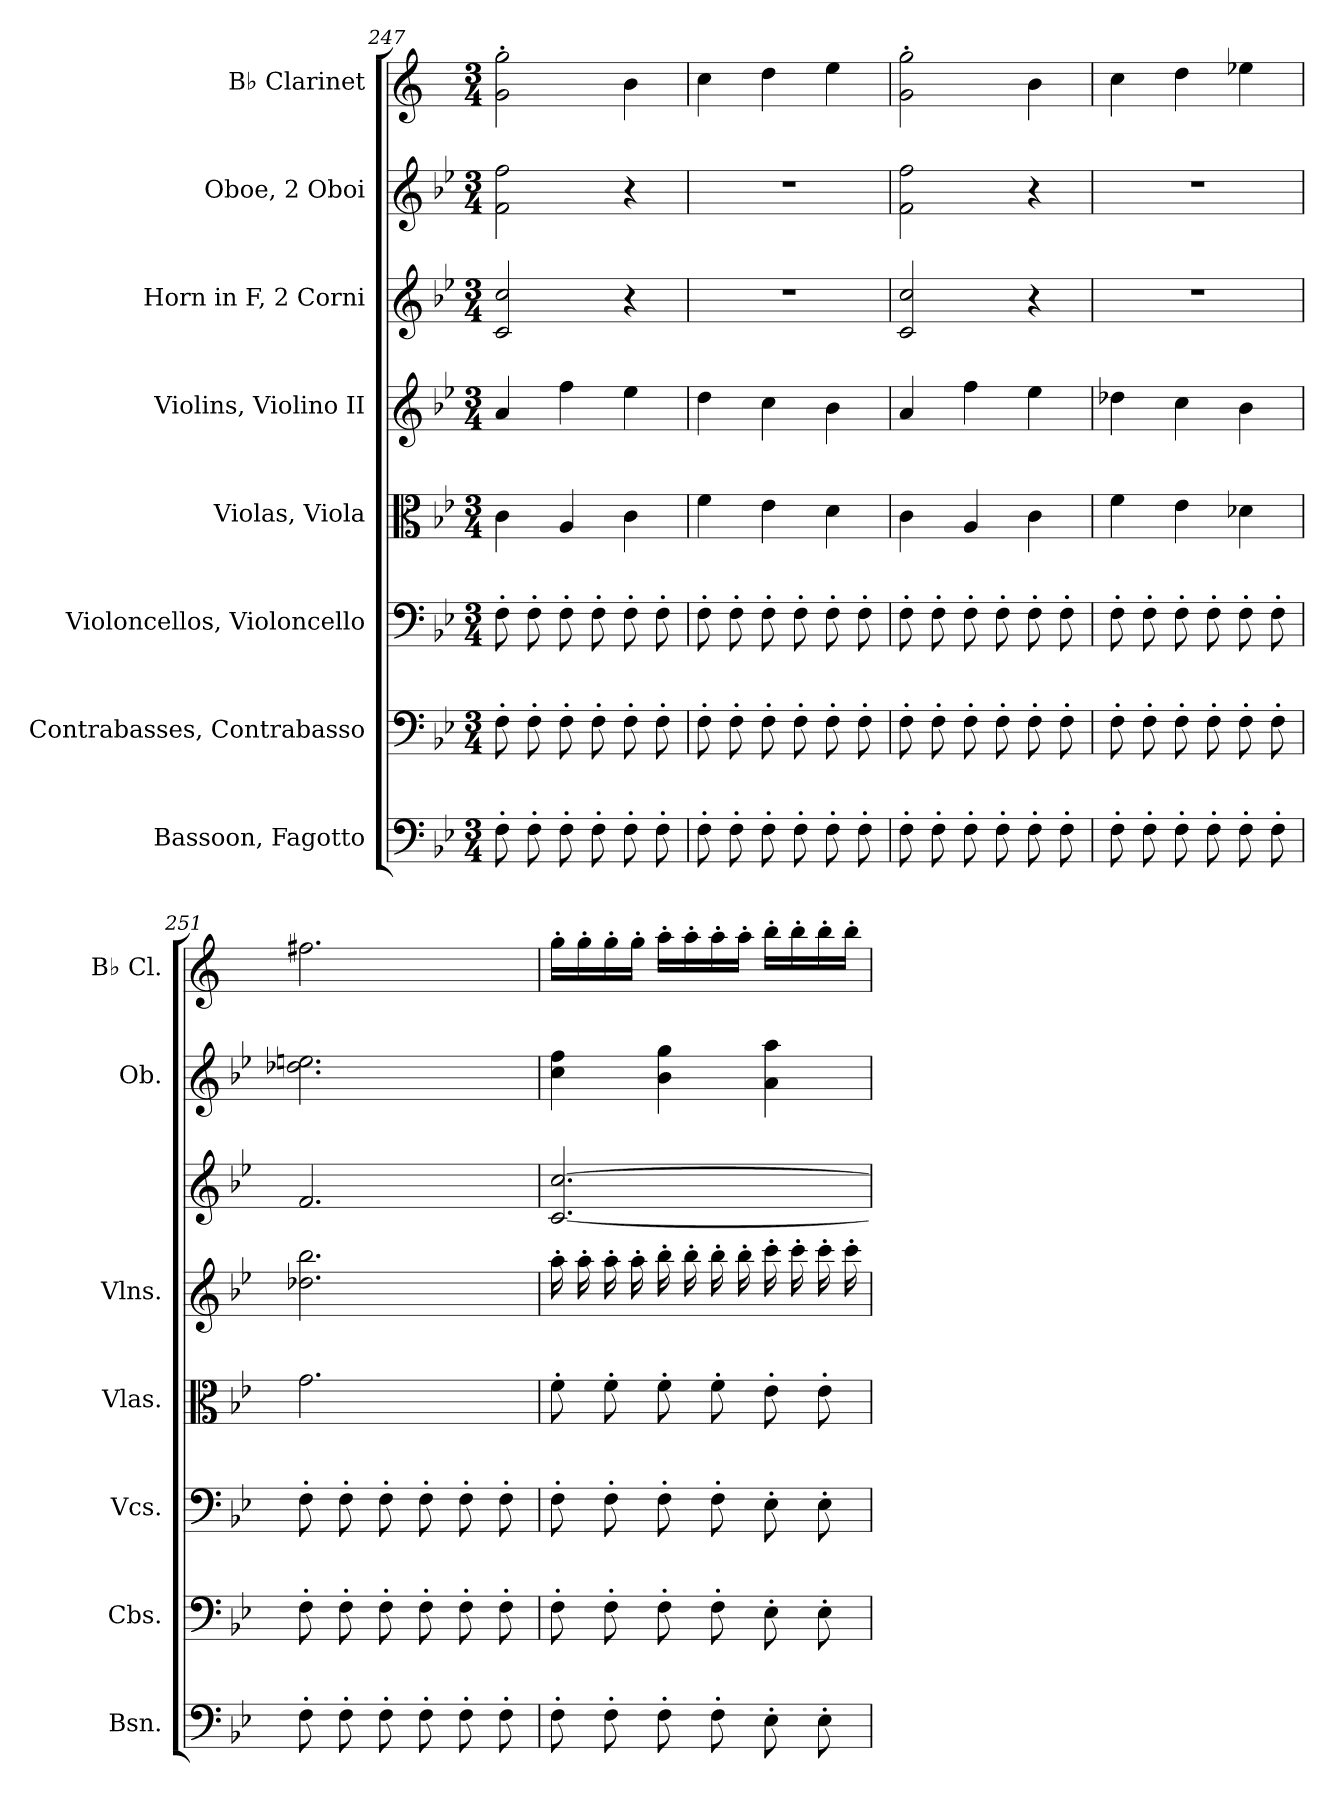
**kern	**kern	**kern	**kern	**kern	**kern	**kern	**kern
*part8	*part7	*part6	*part5	*part4	*part3	*part2	*part1
*staff8	*staff7	*staff6	*staff5	*staff4	*staff3	*staff2	*staff1
*I"Bassoon, Fagotto	*I"Contrabasses, Contrabasso	*I"Violoncellos, Violoncello	*I"Violas, Viola	*I"Violins, Violino II	*I"Horn in F, 2 Corni	*I"Oboe, 2 Oboi	*I"B♭ Clarinet
*I'Bsn.	*I'Cbs.	*I'Vcs.	*I'Vlas.	*I'Vlns.	*	*I'Ob.	*I'B♭ Cl.
*clefF4	*clefF4	*clefF4	*clefC3	*clefG2	*clefG2	*clefG2	*clefG2
*	*ITrd7c12	*	*	*	*ITrd4c7	*	*ITrd1c2
*k[b-e-]	*k[b-e-]	*k[b-e-]	*k[b-e-]	*k[b-e-]	*k[b-e-a-]	*k[b-e-]	*k[b-e-]
*M3/4	*M3/4	*M3/4	*M3/4	*M3/4	*M3/4	*M3/4	*M3/4
=247	=247	=247	=247	=247	=247	=247	=247
8F'\	8FF'\	8F'\	4c\	4a/	2F/ 2f/	2f\ 2ff\	2f\' 2ff\'
8F'\	8FF'\	8F'\	.	.	.	.	.
8F'\	8FF'\	8F'\	4A/	4ff\	.	.	.
8F'\	8FF'\	8F'\	.	.	.	.	.
8F'\	8FF'\	8F'\	4c\	4ee-\	4r	4r	4a\
8F'\	8FF'\	8F'\	.	.	.	.	.
=248	=248	=248	=248	=248	=248	=248	=248
8F'\	8FF'\	8F'\	4f\	4dd\	2.r	2.r	4b-\
8F'\	8FF'\	8F'\	.	.	.	.	.
8F'\	8FF'\	8F'\	4e-\	4cc\	.	.	4cc\
8F'\	8FF'\	8F'\	.	.	.	.	.
8F'\	8FF'\	8F'\	4d\	4b-\	.	.	4dd\
8F'\	8FF'\	8F'\	.	.	.	.	.
=249	=249	=249	=249	=249	=249	=249	=249
8F'\	8FF'\	8F'\	4c\	4a/	2F/ 2f/	2f\ 2ff\	2f\' 2ff\'
8F'\	8FF'\	8F'\	.	.	.	.	.
8F'\	8FF'\	8F'\	4A/	4ff\	.	.	.
8F'\	8FF'\	8F'\	.	.	.	.	.
8F'\	8FF'\	8F'\	4c\	4ee-\	4r	4r	4a\
8F'\	8FF'\	8F'\	.	.	.	.	.
=250	=250	=250	=250	=250	=250	=250	=250
8F'\	8FF'\	8F'\	4f\	4dd-X\	2.r	2.r	4b-\
8F'\	8FF'\	8F'\	.	.	.	.	.
8F'\	8FF'\	8F'\	4e-\	4cc\	.	.	4cc\
8F'\	8FF'\	8F'\	.	.	.	.	.
8F'\	8FF'\	8F'\	4d-X\	4b-\	.	.	4dd-X\
8F'\	8FF'\	8F'\	.	.	.	.	.
=251	=251	=251	=251	=251	=251	=251	=251
8F'\	8FF'\	8F'\	2.g\	2.dd-X\ 2.bb-\	2.B-/	2.dd-X\ 2.een\	2.een\
8F'\	8FF'\	8F'\	.	.	.	.	.
8F'\	8FF'\	8F'\	.	.	.	.	.
8F'\	8FF'\	8F'\	.	.	.	.	.
8F'\	8FF'\	8F'\	.	.	.	.	.
8F'\	8FF'\	8F'\	.	.	.	.	.
!!LO:LB:g=z
=252	=252	=252	=252	=252	=252	=252	=252
8F'\	8FF'\	8F'\	8f'\	16aa'\	[2.F/ [2.f/	4cc\ 4ff\	16ff'\LL
.	.	.	.	16aa'\	.	.	16ff'\
8F'\	8FF'\	8F'\	8f'\	16aa'\	.	.	16ff'\
.	.	.	.	16aa'\	.	.	16ff'\JJ
8F'\	8FF'\	8F'\	8f'\	16bb-'\	.	4b-\ 4gg\	16gg'\LL
.	.	.	.	16bb-'\	.	.	16gg'\
8F'\	8FF'\	8F'\	8f'\	16bb-'\	.	.	16gg'\
.	.	.	.	16bb-'\	.	.	16gg'\JJ
8E-'\	8EE-'\	8E-'\	8e-'\	16ccc'\	.	4a\ 4aa\	16aa'\LL
.	.	.	.	16ccc'\	.	.	16aa'\
8E-'\	8EE-'\	8E-'\	8e-'\	16ccc'\	.	.	16aa'\
.	.	.	.	16ccc'\	.	.	16aa'\JJ
=	=	=	=	=	=	=	=
*-	*-	*-	*-	*-	*-	*-	*-
